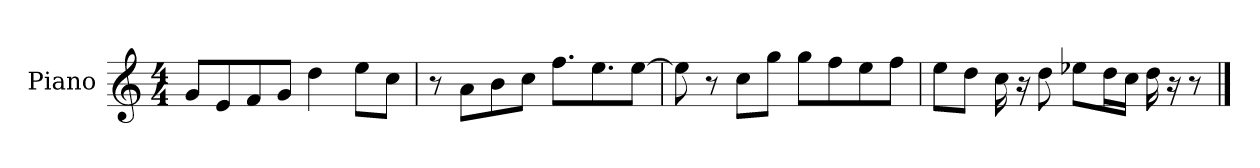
**kern
*part1
*staff1
*I"Piano
*I'Pno.
*clefG2
*k[]
*M4/4
=1
8g/L
8e/
8f/
8g/J
4dd\
8ee\L
8cc\J
=2
8r
8a\L
8b\
8cc\J
8.ff\L
8.ee\
[8ee\J
=3
8ee\]
8r
8cc\L
8gg\J
8gg\L
8ff\
8ee\
8ff\J
=4
8ee\L
8dd\J
16cc\
16r
8dd\
8ee-X\L
16dd\L
16cc\JJ
16dd\
16r
8r
==
*-
